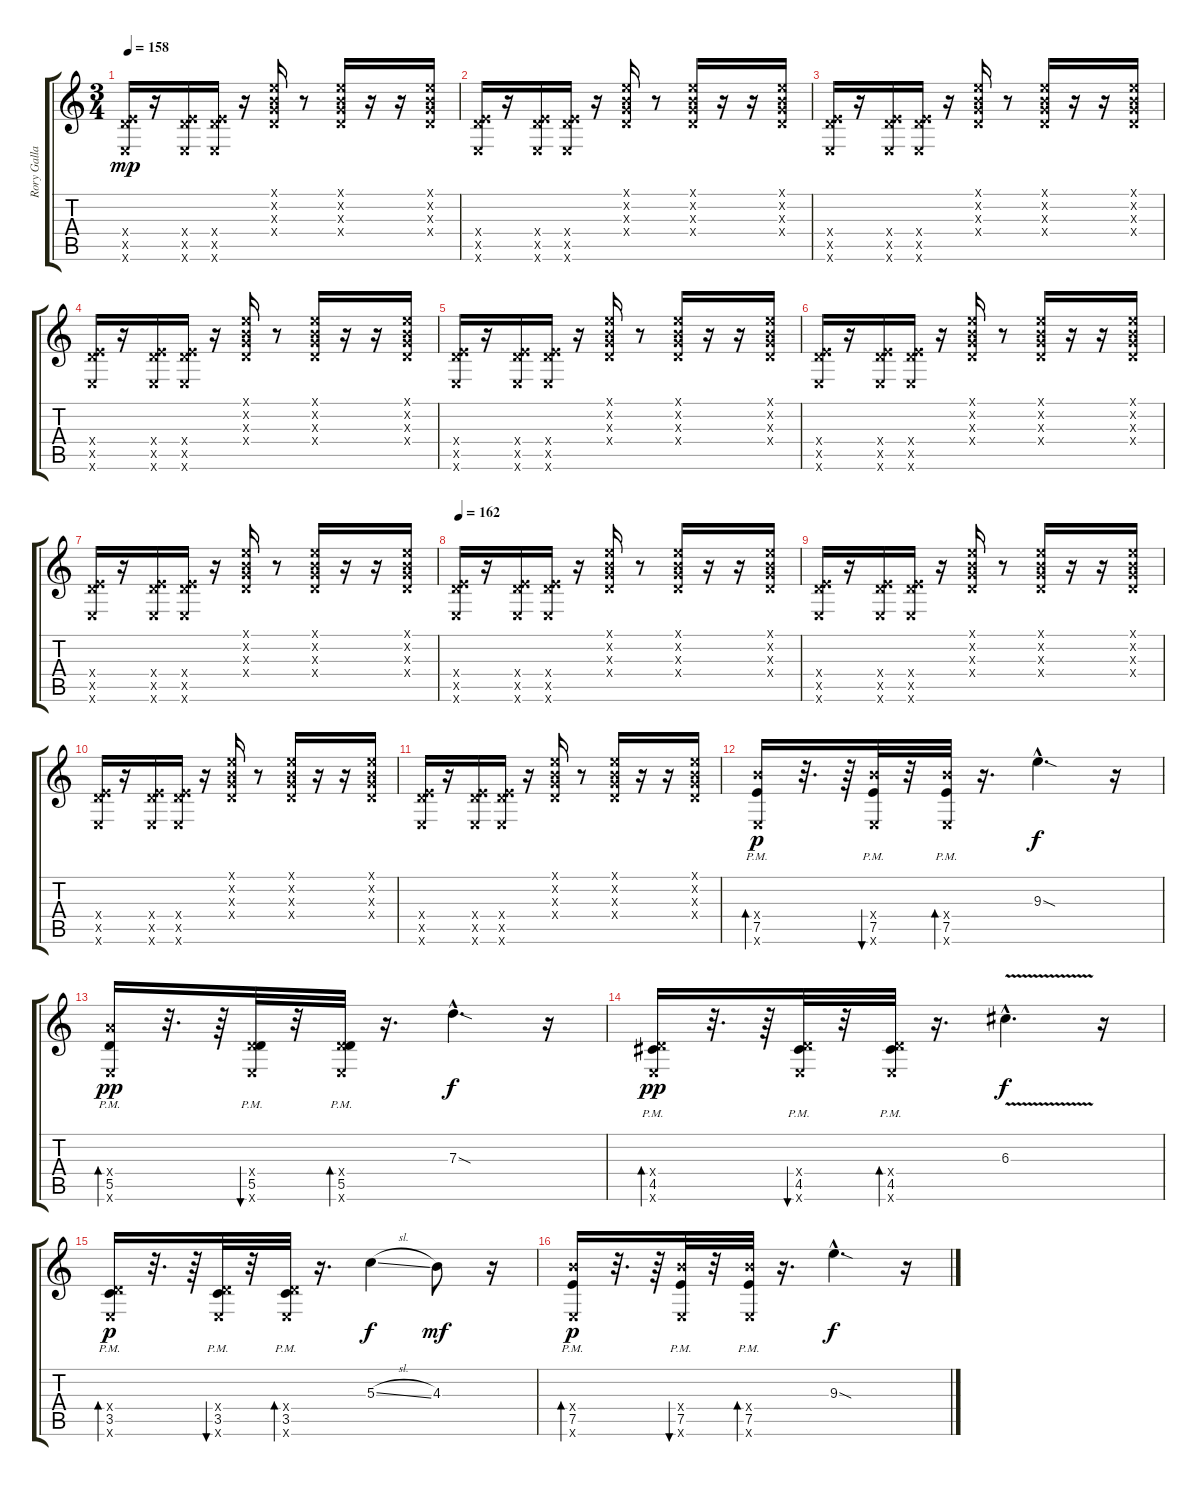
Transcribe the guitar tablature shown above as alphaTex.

\track ("Rory Gallagher" "Rory Galla") {instrument overdrivenguitar}
\staff {score tabs}
\tuning (E4 B3 G3 D3 A2 E2) {hide}
\ts (3 4)
\tempo 158
\clef g2
\ks c
(0.4{x} 7.5{x} 0.6{x}).16{dy mp} r.16 (0.4{x} 7.5{x} 0.6{x}).16 (0.4{x} 7.5{x} 0.6{x}).16 r.16 (0.1{x} 0.2{x} 0.3{x} 0.4{x}).16 r.8 (0.1{x} 0.2{x} 0.3{x} 0.4{x}).16 r.16 r.16 (0.1{x} 0.2{x} 0.3{x} 0.4{x}).16 |
(0.4{x} 7.5{x} 0.6{x}).16 r.16 (0.4{x} 7.5{x} 0.6{x}).16 (0.4{x} 7.5{x} 0.6{x}).16 r.16 (0.1{x} 0.2{x} 0.3{x} 0.4{x}).16 r.8 (0.1{x} 0.2{x} 0.3{x} 0.4{x}).16 r.16 r.16 (0.1{x} 0.2{x} 0.3{x} 0.4{x}).16 |
(0.4{x} 7.5{x} 0.6{x}).16 r.16 (0.4{x} 7.5{x} 0.6{x}).16 (0.4{x} 7.5{x} 0.6{x}).16 r.16 (0.1{x} 0.2{x} 0.3{x} 0.4{x}).16 r.8 (0.1{x} 0.2{x} 0.3{x} 0.4{x}).16 r.16 r.16 (0.1{x} 0.2{x} 0.3{x} 0.4{x}).16 |
(0.4{x} 7.5{x} 0.6{x}).16 r.16 (0.4{x} 7.5{x} 0.6{x}).16 (0.4{x} 7.5{x} 0.6{x}).16 r.16 (0.1{x} 0.2{x} 0.3{x} 0.4{x}).16 r.8 (0.1{x} 0.2{x} 0.3{x} 0.4{x}).16 r.16 r.16 (0.1{x} 0.2{x} 0.3{x} 0.4{x}).16 |
(0.4{x} 7.5{x} 0.6{x}).16 r.16 (0.4{x} 7.5{x} 0.6{x}).16 (0.4{x} 7.5{x} 0.6{x}).16 r.16 (0.1{x} 0.2{x} 0.3{x} 0.4{x}).16 r.8 (0.1{x} 0.2{x} 0.3{x} 0.4{x}).16 r.16 r.16 (0.1{x} 0.2{x} 0.3{x} 0.4{x}).16 |
(0.4{x} 7.5{x} 0.6{x}).16 r.16 (0.4{x} 7.5{x} 0.6{x}).16 (0.4{x} 7.5{x} 0.6{x}).16 r.16 (0.1{x} 0.2{x} 0.3{x} 0.4{x}).16 r.8 (0.1{x} 0.2{x} 0.3{x} 0.4{x}).16 r.16 r.16 (0.1{x} 0.2{x} 0.3{x} 0.4{x}).16 |
(0.4{x} 7.5{x} 0.6{x}).16 r.16 (0.4{x} 7.5{x} 0.6{x}).16 (0.4{x} 7.5{x} 0.6{x}).16 r.16 (0.1{x} 0.2{x} 0.3{x} 0.4{x}).16 r.8 (0.1{x} 0.2{x} 0.3{x} 0.4{x}).16 r.16 r.16 (0.1{x} 0.2{x} 0.3{x} 0.4{x}).16 |
\tempo 162
(0.4{x} 7.5{x} 0.6{x}).16 r.16 (0.4{x} 7.5{x} 0.6{x}).16 (0.4{x} 7.5{x} 0.6{x}).16 r.16 (0.1{x} 0.2{x} 0.3{x} 0.4{x}).16 r.8 (0.1{x} 0.2{x} 0.3{x} 0.4{x}).16 r.16 r.16 (0.1{x} 0.2{x} 0.3{x} 0.4{x}).16 |
(0.4{x} 7.5{x} 0.6{x}).16 r.16 (0.4{x} 7.5{x} 0.6{x}).16 (0.4{x} 7.5{x} 0.6{x}).16 r.16 (0.1{x} 0.2{x} 0.3{x} 0.4{x}).16 r.8 (0.1{x} 0.2{x} 0.3{x} 0.4{x}).16 r.16 r.16 (0.1{x} 0.2{x} 0.3{x} 0.4{x}).16 |
(0.4{x} 7.5{x} 0.6{x}).16 r.16 (0.4{x} 7.5{x} 0.6{x}).16 (0.4{x} 7.5{x} 0.6{x}).16 r.16 (0.1{x} 0.2{x} 0.3{x} 0.4{x}).16 r.8 (0.1{x} 0.2{x} 0.3{x} 0.4{x}).16 r.16 r.16 (0.1{x} 0.2{x} 0.3{x} 0.4{x}).16 |
(0.4{x} 7.5{x} 0.6{x}).16 r.16 (0.4{x} 7.5{x} 0.6{x}).16 (0.4{x} 7.5{x} 0.6{x}).16 r.16 (0.1{x} 0.2{x} 0.3{x} 0.4{x}).16 r.8 (0.1{x} 0.2{x} 0.3{x} 0.4{x}).16 r.16 r.16 (0.1{x} 0.2{x} 0.3{x} 0.4{x}).16 |
(9.4{x} 7.5{pm} 0.6{x}).16{bd 60 dy p} r.32{d} r.64 (9.4{x} 7.5{pm} 0.6{x}).32{bu 60} r.32 (9.4{x} 7.5{pm} 0.6{x}).32{bd 60} r.16{d} 9.3{sod hac}.4{d dy f} r.16 |
(7.4{x} 5.5{pm} 0.6{x}).16{bd 60 dy pp} r.32{d} r.64 (0.4{x} 5.5{pm} 0.6{x}).32{bu 60} r.32 (0.4{x} 5.5{pm} 0.6{x}).32{bd 60} r.16{d} 7.3{sod hac}.4{d dy f} r.16 |
(0.4{x} 4.5{pm} 0.6{x}).16{bd 60 dy pp} r.32{d} r.64 (0.4{x} 4.5{pm} 0.6{x}).32{bu 60} r.32 (0.4{x} 4.5{pm} 0.6{x}).32{bd 60} r.16{d} 6.3{v hac}.4{d dy f} r.16 |
(0.4{x} 3.5{pm} 0.6{x}).16{bd 60 dy p} r.32{d} r.64 (0.4{x} 3.5{pm} 0.6{x}).32{bu 60} r.32 (0.4{x} 3.5{pm} 0.6{x}).32{bd 60} r.16{d} 5.3{sl}.4{dy f} 4.3.8{dy mf} r.16 |
(9.4{x} 7.5{pm} 0.6{x}).16{bd 60 dy p} r.32{d} r.64 (9.4{x} 7.5{pm} 0.6{x}).32{bu 60} r.32 (9.4{x} 7.5{pm} 0.6{x}).32{bd 60} r.16{d} 9.3{sod hac}.4{d dy f} r.16
